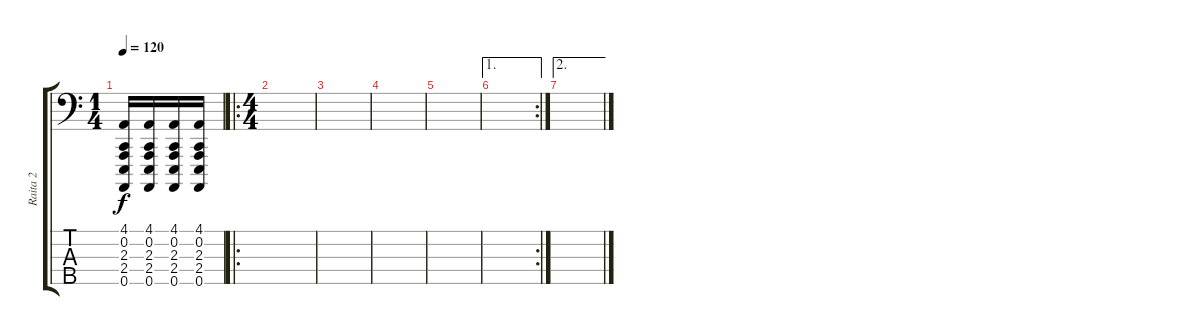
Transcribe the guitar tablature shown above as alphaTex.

\track ("Raita 2" "Raita 2") {instrument timpani}
\staff {score tabs}
\tuning (F2 C2 G1 D1 A0) {hide}
\ts (1 4)
\tempo 120
\clef f4
\ks c
(4.1 0.2 2.3 2.4 0.5).16{dy f} (4.1 0.2 2.3 2.4 0.5).16 (4.1 0.2 2.3 2.4 0.5).16 (4.1 0.2 2.3 2.4 0.5).16 |
\ro
\ts (4 4)
|
|
|
|
\ae 1
\rc 2
|
\ae 2
